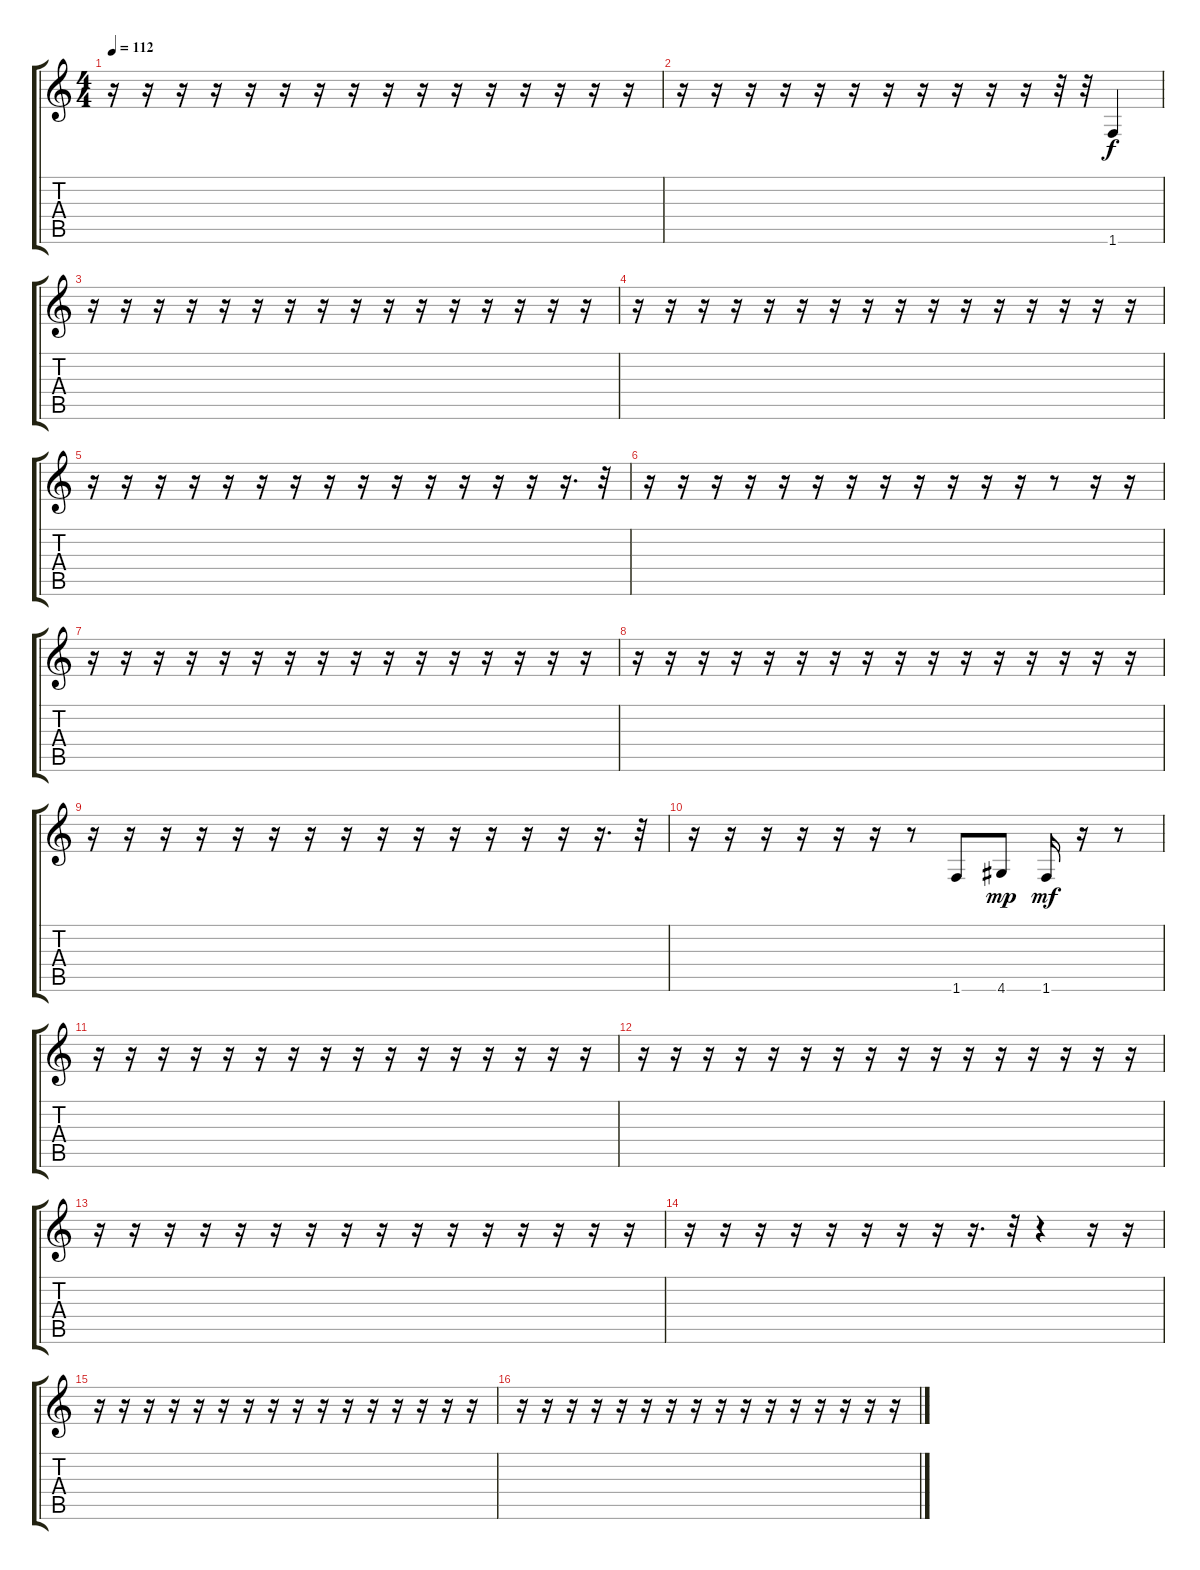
\track "" {instrument fretlessbass}
\staff {score tabs}
\tuning (E4 B3 G3 D3 A2 E2) {hide}
\ts (4 4)
\tempo 112
\clef g2
\ks c
r.16{dy f} r.16 r.16 r.16 r.16 r.16 r.16 r.16 r.16 r.16 r.16 r.16 r.16 r.16 r.16 r.16 |
r.16 r.16 r.16 r.16 r.16 r.16 r.16 r.16 r.16 r.16 r.16 r.32 r.32 1.6.4 |
r.16 r.16 r.16 r.16 r.16 r.16 r.16 r.16 r.16 r.16 r.16 r.16 r.16 r.16 r.16 r.16 |
r.16 r.16 r.16 r.16 r.16 r.16 r.16 r.16 r.16 r.16 r.16 r.16 r.16 r.16 r.16 r.16 |
r.16 r.16 r.16 r.16 r.16 r.16 r.16 r.16 r.16 r.16 r.16 r.16 r.16 r.16 r.16{d} r.32 |
r.16 r.16 r.16 r.16 r.16 r.16 r.16 r.16 r.16 r.16 r.16 r.16 r.8 r.16 r.16 |
r.16 r.16 r.16 r.16 r.16 r.16 r.16 r.16 r.16 r.16 r.16 r.16 r.16 r.16 r.16 r.16 |
r.16 r.16 r.16 r.16 r.16 r.16 r.16 r.16 r.16 r.16 r.16 r.16 r.16 r.16 r.16 r.16 |
r.16 r.16 r.16 r.16 r.16 r.16 r.16 r.16 r.16 r.16 r.16 r.16 r.16 r.16 r.16{d} r.32 |
r.16 r.16 r.16 r.16 r.16 r.16 r.8 1.6.8 4.6.8{dy mp} 1.6.16{dy mf} r.16 r.8 |
r.16 r.16 r.16 r.16 r.16 r.16 r.16 r.16 r.16 r.16 r.16 r.16 r.16 r.16 r.16 r.16 |
r.16 r.16 r.16 r.16 r.16 r.16 r.16 r.16 r.16 r.16 r.16 r.16 r.16 r.16 r.16 r.16 |
r.16 r.16 r.16 r.16 r.16 r.16 r.16 r.16 r.16 r.16 r.16 r.16 r.16 r.16 r.16 r.16 |
r.16 r.16 r.16 r.16 r.16 r.16 r.16 r.16 r.16{d} r.32 r.4 r.16 r.16 |
r.16 r.16 r.16 r.16 r.16 r.16 r.16 r.16 r.16 r.16 r.16 r.16 r.16 r.16 r.16 r.16 |
r.16 r.16 r.16 r.16 r.16 r.16 r.16 r.16 r.16 r.16 r.16 r.16 r.16 r.16 r.16 r.16
